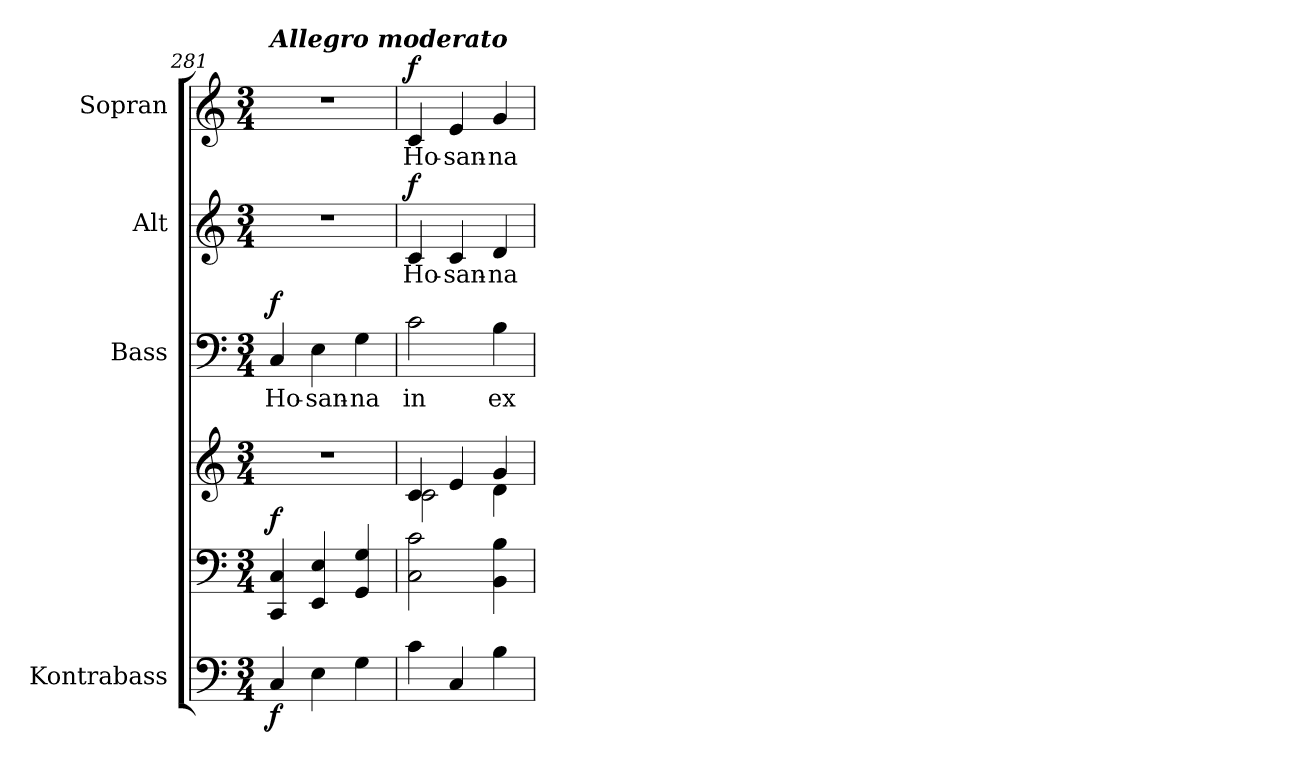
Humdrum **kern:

**kern	**dynam	**kern	**kern	**dynam	**kern	**text	**dynam	**kern	**text	**dynam	**kern	**text	**dynam
*part5	*part5	*part4	*part4	*part4	*part3	*part3	*part3	*part2	*part2	*part2	*part1	*part1	*part1
*staff6	*staff6	*staff5	*staff4	*staff4/5	*staff3	*staff3	*staff3	*staff2	*staff2	*staff2	*staff1	*staff1	*staff1
*I"Kontrabass	*	*	*	*	*I"Bass	*	*	*I"Alt	*	*	*I"Sopran	*	*
*I'Kb.	*	*	*	*	*I'B.	*	*	*I'A.	*	*	*I'S.	*	*
!!LO:LB:g=z
*clefF4	*	*clefF4	*clefG2	*	*clefF4	*	*	*clefG2	*	*	*clefG2	*	*
*ITrd7c12	*	*	*	*	*	*	*	*	*	*	*	*	*
*k[]	*	*k[]	*k[]	*	*k[]	*	*	*k[]	*	*	*k[]	*	*
*C:	*	*C:	*C:	*	*C:	*	*	*C:	*	*	*C:	*	*
*M3/4	*	*M3/4	*M3/4	*	*M3/4	*	*	*M3/4	*	*	*M3/4	*	*
=281	=281	=281	=281	=281	=281	=281	=281	=281	=281	=281	=281	=281	=281
!	!	!	!	!	!	!	!	!	!	!	!LO:TX:a:Bi:t=Allegro moderato	!	!
!	!LO:DY:b	!	!	!LO:DY:a=2	!	!LO:LY:b	!LO:DY:a	!	!	!	!	!	!
4CC/	f	4CC/ 4C/	2.r	f	4C/	Ho-	f	2.r	.	.	2.r	.	.
!	!	!	!	!	!	!LO:LY:b	!	!	!	!	!	!	!
4EE\	.	4EE/ 4E/	.	.	4E\	-san-	.	.	.	.	.	.	.
!	!	!	!	!	!	!LO:LY:b	!	!	!	!	!	!	!
4GG\	.	4GG/ 4G/	.	.	4G\	-na	.	.	.	.	.	.	.
=282	=282	=282	=282	=282	=282	=282	=282	=282	=282	=282	=282	=282	=282
*	*	*	*^	*	*	*	*	*	*	*	*	*	*
!	!	!	!	!	!	!	!LO:LY:b	!	!	!LO:LY:b	!LO:DY:a	!	!LO:LY:b	!LO:DY:a
4C\	.	2C\ 2c\	4c/	2c\	.	2c\	in	.	4c/	Ho-	f	4c/	Ho-	f
!	!	!	!	!	!	!	!	!	!	!LO:LY:b	!	!	!LO:LY:b	!
4CC/	.	.	4e/	.	.	.	.	.	4c/	-san-	.	4e/	-san-	.
!	!	!	!	!	!	!	!LO:LY:b	!	!	!LO:LY:b	!	!	!LO:LY:b	!
4BB\	.	4BB\ 4B\	4g/	4d\	.	4B\	ex-	.	4d/	-na	.	4g/	-na	.
*	*	*	*v	*v	*	*	*	*	*	*	*	*	*	*
=	=	=	=	=	=	=	=	=	=	=	=	=	=
*-	*-	*-	*-	*-	*-	*-	*-	*-	*-	*-	*-	*-	*-
